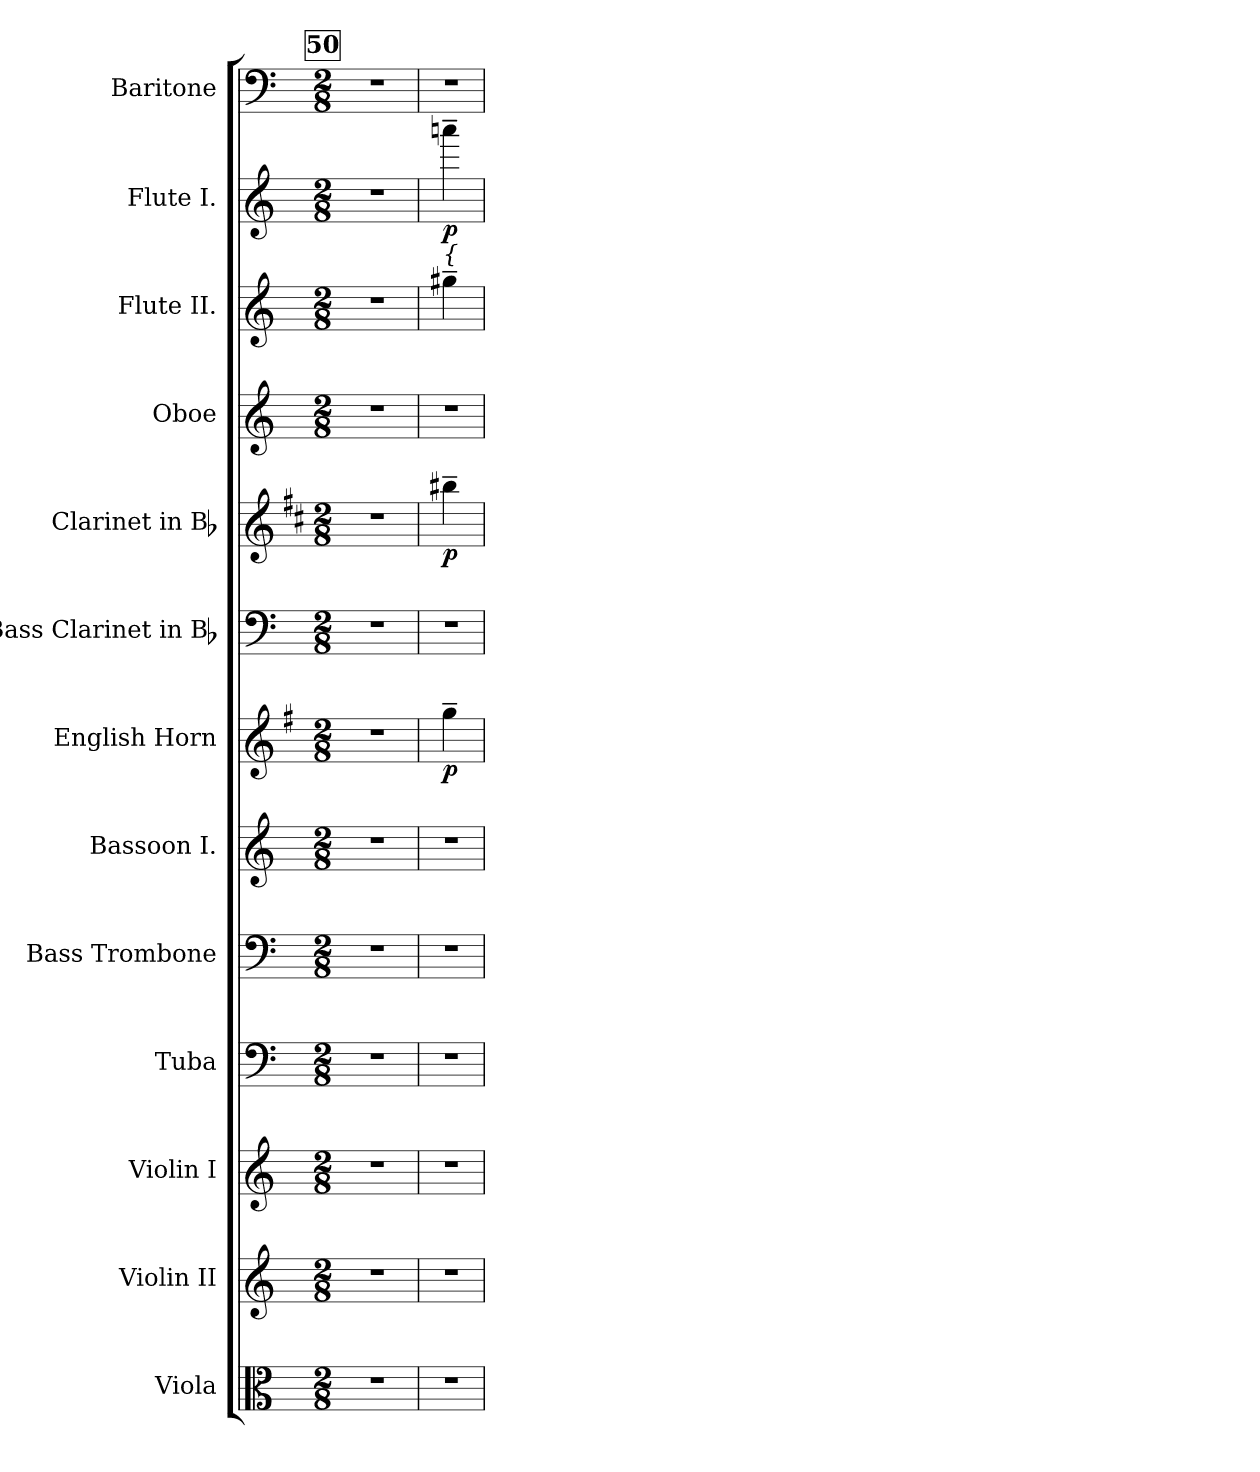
**kern	**kern	**kern	**kern	**kern	**kern	**kern	**dynam	**kern	**kern	**dynam	**kern	**kern	**kern	**dynam	**kern
*part13	*part12	*part11	*part10	*part9	*part8	*part7	*part7	*part6	*part5	*part5	*part4	*part3	*part2	*part2	*part1
*staff13	*staff12	*staff11	*staff10	*staff9	*staff8	*staff7	*staff7	*staff6	*staff5	*staff5	*staff4	*staff3	*staff2	*staff2	*staff1
*I"Viola	*I"Violin II	*I"Violin I	*I"Tuba	*I"Bass Trombone	*I"Bassoon I.	*I"English Horn	*	*I"Bass Clarinet in Bb	*I"Clarinet in Bb	*	*I"Oboe	*I"Flute II.	*I"Flute I.	*	*I"Baritone
*I'Vla.	*I'Vln. II	*I'Vln. I	*I'Tba.	*I'B. Tbn.	*I'Bsn.	*	*	*I'B. Cl.	*I'Cl.	*	*I'Ob.	*I'Fl.	*I'Fl.	*	*I'Bar.
*clefC3	*clefG2	*clefG2	*clefF4	*clefF4	*clefG2	*clefG2	*	*clefF4	*clefG2	*	*clefG2	*clefG2	*clefG2	*	*clefF4
*	*	*	*	*	*	*ITrd4c7	*	*ITrd8c14	*ITrd1c2	*	*	*	*	*	*
*k[]	*k[]	*k[]	*k[]	*k[]	*k[]	*k[]	*	*k[]	*k[]	*	*k[]	*k[]	*k[]	*	*k[]
*C:	*C:	*C:	*C:	*C:	*C:	*C:	*	*C:	*C:	*	*C:	*C:	*C:	*	*C:
*M2/8	*M2/8	*M2/8	*M2/8	*M2/8	*M2/8	*M2/8	*	*M2/8	*M2/8	*	*M2/8	*M2/8	*M2/8	*	*M2/8
!!LO:REH:place=s1:B:color=#000000:enc=box:fs=18.5691:t=50
=50	=50	=50	=50	=50	=50	=50	=50	=50	=50	=50	=50	=50	=50	=50	=50
!LO:N:vis=1	!LO:N:vis=1	!LO:N:vis=1	!LO:N:vis=1	!LO:N:vis=1	!LO:N:vis=1	!LO:N:vis=1	!	!LO:N:vis=1	!LO:N:vis=1	!	!LO:N:vis=1	!LO:N:vis=1	!LO:N:vis=1	!	!LO:N:vis=1
4r	4r	4r	4r	4r	4r	4r	.	4r	4r	.	4r	4r	4r	.	4r
=51	=51	=51	=51	=51	=51	=51	=51	=51	=51	=51	=51	=51	=51	=51	=51
!	!	!	!	!	!	!	!	!	!	!	!	!	!LO:TX:b:i:t={	!	!
!LO:N:vis=1	!LO:N:vis=1	!LO:N:vis=1	!LO:N:vis=1	!LO:N:vis=1	!LO:N:vis=1	!	!	!LO:N:vis=1	!	!	!LO:N:vis=1	!	!	!	!LO:N:vis=1
4r	4r	4r	4r	4r	4r	4cc~i\	p	4r	4aa#X~i\	p	4r	4gg#X~i\	4aaan~i\	p	4r
=	=	=	=	=	=	=	=	=	=	=	=	=	=	=	=
*-	*-	*-	*-	*-	*-	*-	*-	*-	*-	*-	*-	*-	*-	*-	*-
